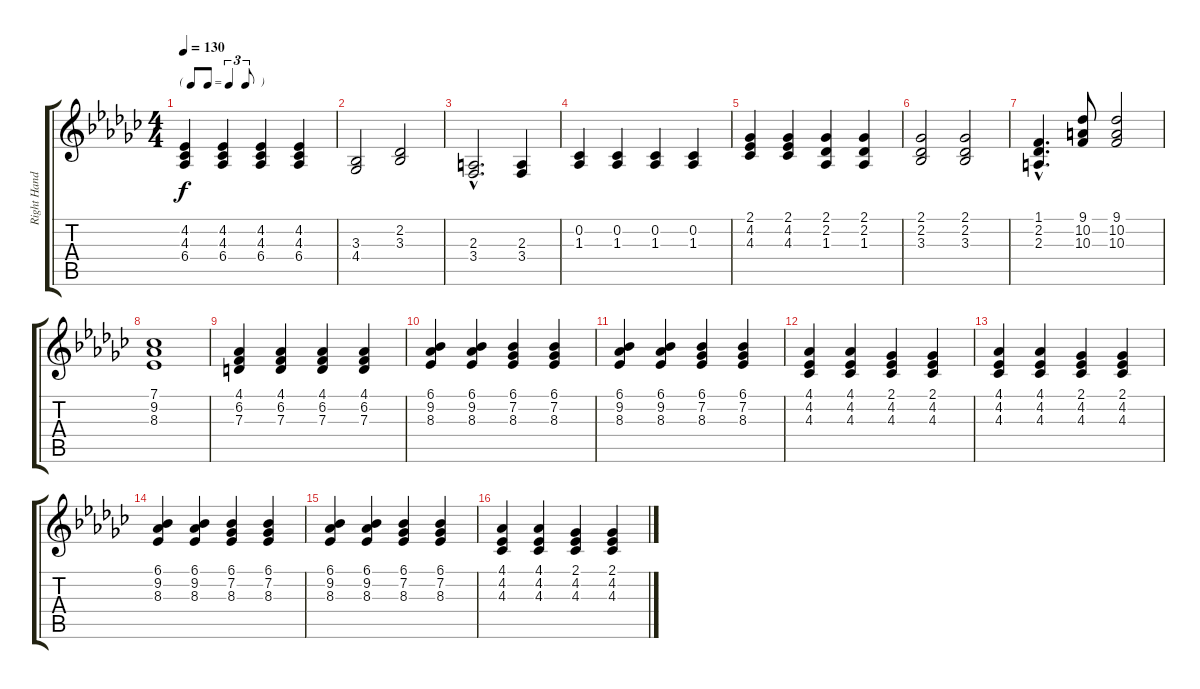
\track ("Right Hand" "Right Hand") {instrument acousticgrandpiano}
\staff {score tabs}
\tuning (E4 B3 G3 D3 A2 E2) {hide}
\ts (4 4)
\tf triplet8th
\tempo 130
\clef g2
\ks gb
(4.2 4.3 6.4).4{dy f} (4.2 4.3 6.4).4 (4.2 4.3 6.4).4 (4.2 4.3 6.4).4 |
(3.3 4.4).2 (2.2 3.3).2 |
(2.3{hac} 3.4{hac}).2{d} (2.3 3.4).4 |
(0.2 1.3).4 (0.2 1.3).4 (0.2 1.3).4 (0.2 1.3).4 |
(2.1 4.2 4.3).4 (2.1 4.2 4.3).4 (2.1 2.2 1.3).4 (2.1 2.2 1.3).4 |
(2.1 2.2 3.3).2 (2.1 2.2 3.3).2 |
(1.1{hac} 2.2{hac} 2.3{hac}).4{d} (9.1 10.2 10.3).8 (9.1 10.2 10.3).2 |
(7.1 9.2 8.3).1 |
(4.1 6.2 7.3).4 (4.1 6.2 7.3).4 (4.1 6.2 7.3).4 (4.1 6.2 7.3).4 |
(6.1 9.2 8.3).4 (6.1 9.2 8.3).4 (6.1 7.2 8.3).4 (6.1 7.2 8.3).4 |
(6.1 9.2 8.3).4 (6.1 9.2 8.3).4 (6.1 7.2 8.3).4 (6.1 7.2 8.3).4 |
(4.1 4.2 4.3).4 (4.1 4.2 4.3).4 (2.1 4.2 4.3).4 (2.1 4.2 4.3).4 |
(4.1 4.2 4.3).4 (4.1 4.2 4.3).4 (2.1 4.2 4.3).4 (2.1 4.2 4.3).4 |
(6.1 9.2 8.3).4 (6.1 9.2 8.3).4 (6.1 7.2 8.3).4 (6.1 7.2 8.3).4 |
(6.1 9.2 8.3).4 (6.1 9.2 8.3).4 (6.1 7.2 8.3).4 (6.1 7.2 8.3).4 |
(4.1 4.2 4.3).4 (4.1 4.2 4.3).4 (2.1 4.2 4.3).4 (2.1 4.2 4.3).4
